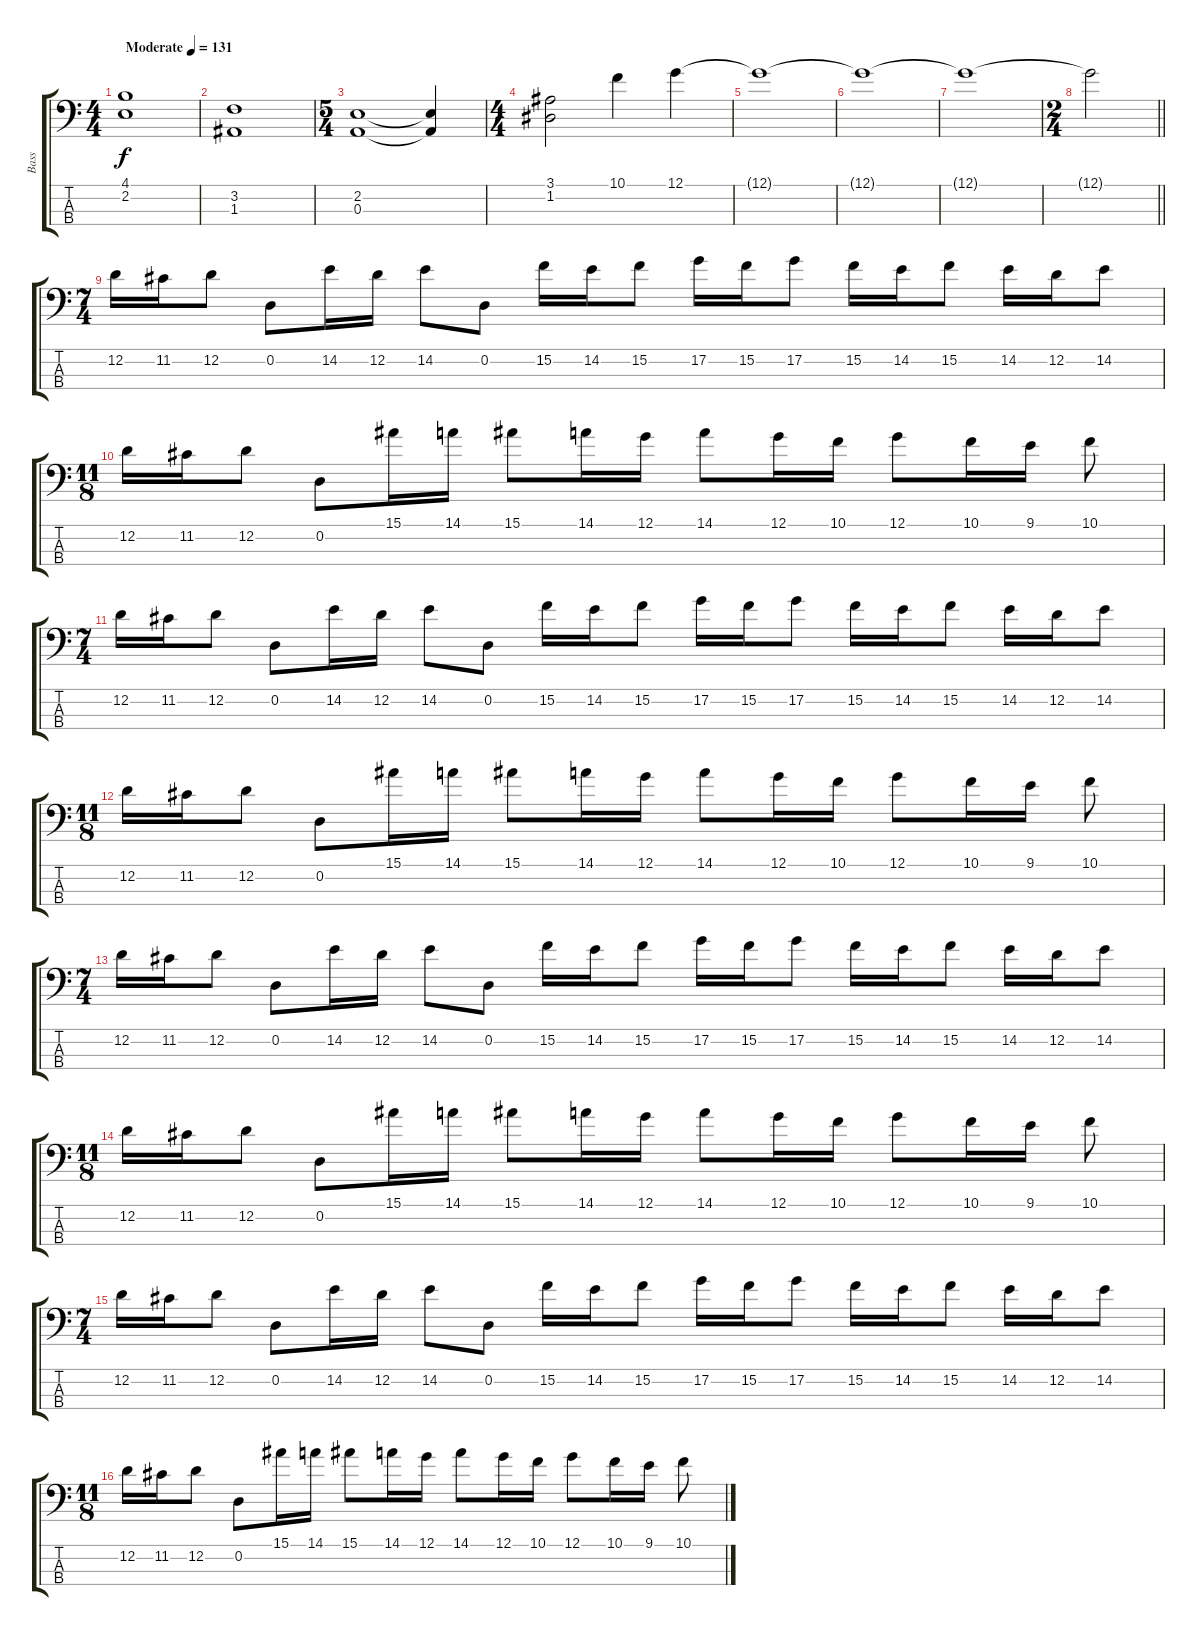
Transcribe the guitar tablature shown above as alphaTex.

\track ("Bass" "Bass") {instrument electricbassfinger}
\staff {score tabs}
\tuning (G2 D2 A1 E1) {hide}
\ts (4 4)
\tempo (131 "Moderate")
\clef f4
\ks c
(4.1 2.2).1{dy f instrument electricbassfinger} |
(3.2 1.3).1 |
\ts (5 4)
(2.2 0.3).1 (2.2{t} 0.3{t}).4 |
\ts (4 4)
(3.1 1.2).2 10.1.4 12.1.4 |
12.1{t}.1 |
12.1{t}.1 |
12.1{t}.1 |
\ts (2 4)
\barLineRight lightlight
12.1{t}.2 |
\ts (7 4)
12.2.16 11.2.16 12.2.8 0.2.8 14.2.16 12.2.16 14.2.8 0.2.8 15.2.16 14.2.16 15.2.8 17.2.16 15.2.16 17.2.8 15.2.16 14.2.16 15.2.8 14.2.16 12.2.16 14.2.8 |
\ts (11 8)
12.2.16 11.2.16 12.2.8 0.2.8 15.1.16 14.1.16 15.1.8 14.1.16 12.1.16 14.1.8 12.1.16 10.1.16 12.1.8 10.1.16 9.1.16 10.1.8 |
\ts (7 4)
12.2.16 11.2.16 12.2.8 0.2.8 14.2.16 12.2.16 14.2.8 0.2.8 15.2.16 14.2.16 15.2.8 17.2.16 15.2.16 17.2.8 15.2.16 14.2.16 15.2.8 14.2.16 12.2.16 14.2.8 |
\ts (11 8)
12.2.16 11.2.16 12.2.8 0.2.8 15.1.16 14.1.16 15.1.8 14.1.16 12.1.16 14.1.8 12.1.16 10.1.16 12.1.8 10.1.16 9.1.16 10.1.8 |
\ts (7 4)
12.2.16 11.2.16 12.2.8 0.2.8 14.2.16 12.2.16 14.2.8 0.2.8 15.2.16 14.2.16 15.2.8 17.2.16 15.2.16 17.2.8 15.2.16 14.2.16 15.2.8 14.2.16 12.2.16 14.2.8 |
\ts (11 8)
12.2.16 11.2.16 12.2.8 0.2.8 15.1.16 14.1.16 15.1.8 14.1.16 12.1.16 14.1.8 12.1.16 10.1.16 12.1.8 10.1.16 9.1.16 10.1.8 |
\ts (7 4)
12.2.16 11.2.16 12.2.8 0.2.8 14.2.16 12.2.16 14.2.8 0.2.8 15.2.16 14.2.16 15.2.8 17.2.16 15.2.16 17.2.8 15.2.16 14.2.16 15.2.8 14.2.16 12.2.16 14.2.8 |
\ts (11 8)
12.2.16 11.2.16 12.2.8 0.2.8 15.1.16 14.1.16 15.1.8 14.1.16 12.1.16 14.1.8 12.1.16 10.1.16 12.1.8 10.1.16 9.1.16 10.1.8
